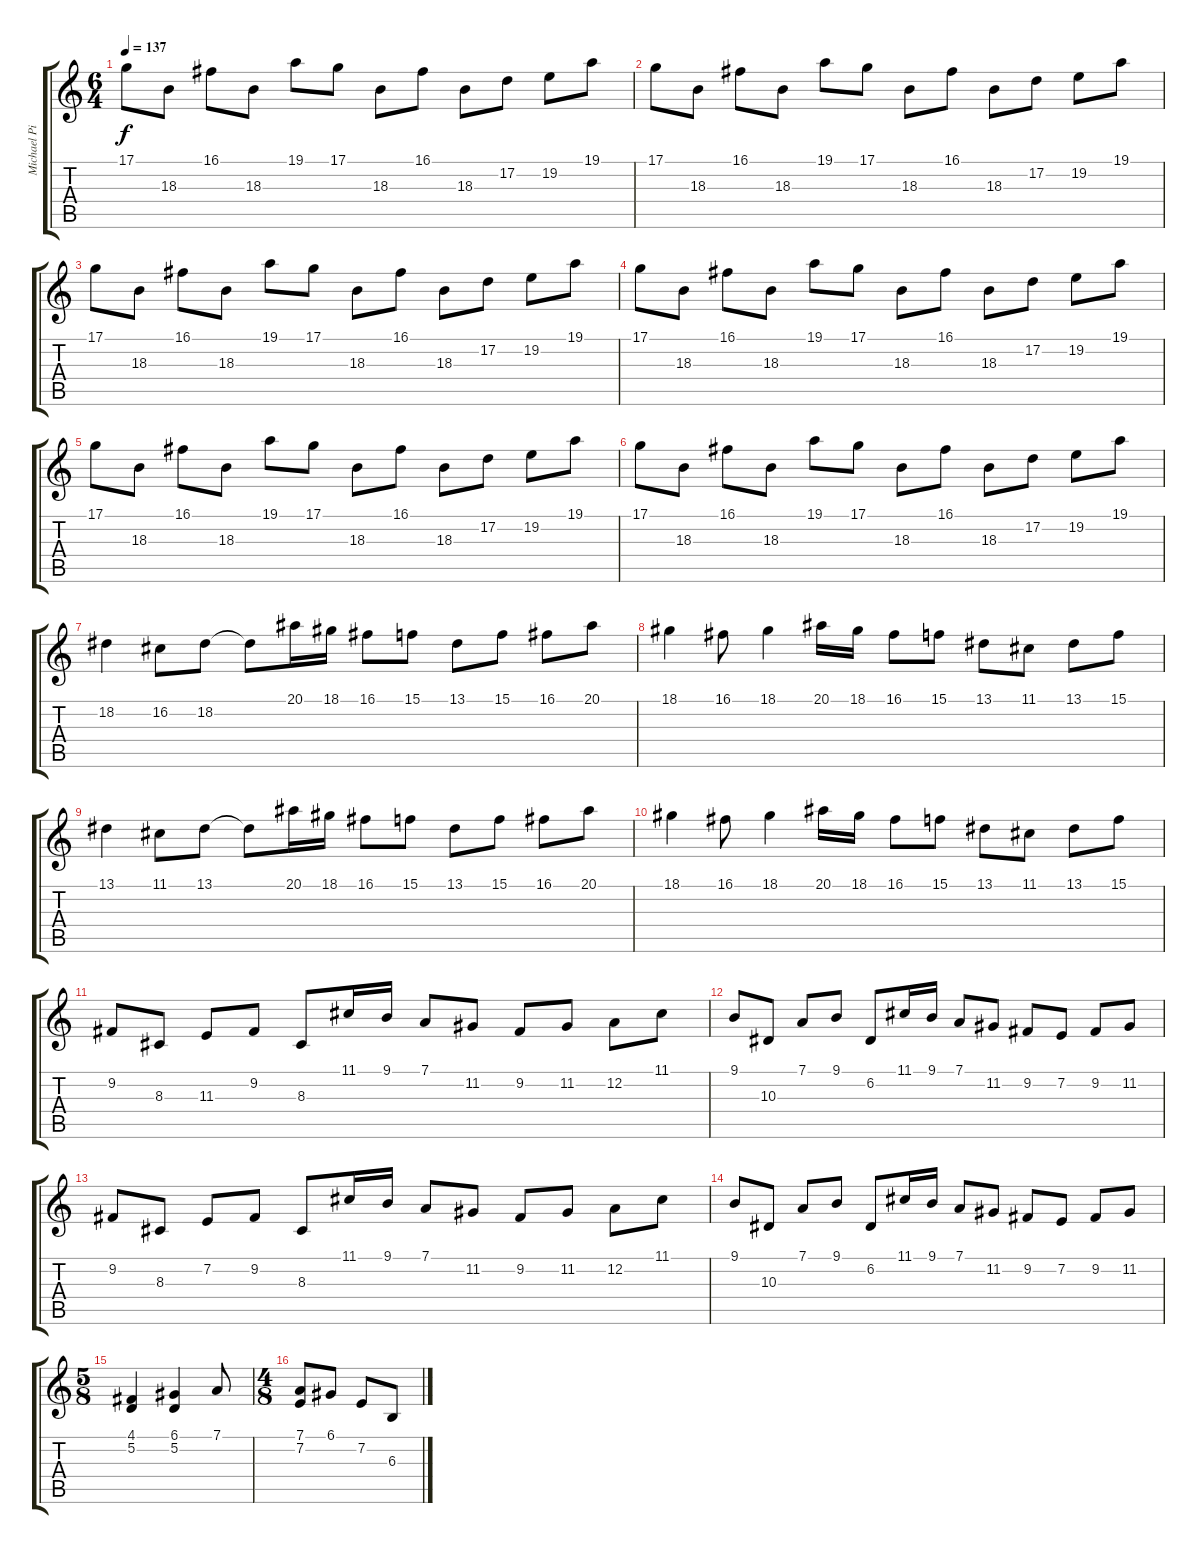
\track ("Michael Pinella" "Michael Pi") {instrument pad1newage}
\staff {score tabs}
\tuning (D4 A3 F3 C3 G2 D2) {hide}
\ts (6 4)
\tempo 137
\clef g2
\ks c
17.1.8{dy f} 18.3.8 16.1.8 18.3.8 19.1.8 17.1.8 18.3.8 16.1.8 18.3.8 17.2.8 19.2.8 19.1.8 |
17.1.8 18.3.8 16.1.8 18.3.8 19.1.8 17.1.8 18.3.8 16.1.8 18.3.8 17.2.8 19.2.8 19.1.8 |
17.1.8 18.3.8 16.1.8 18.3.8 19.1.8 17.1.8 18.3.8 16.1.8 18.3.8 17.2.8 19.2.8 19.1.8 |
17.1.8 18.3.8 16.1.8 18.3.8 19.1.8 17.1.8 18.3.8 16.1.8 18.3.8 17.2.8 19.2.8 19.1.8 |
17.1.8 18.3.8 16.1.8 18.3.8 19.1.8 17.1.8 18.3.8 16.1.8 18.3.8 17.2.8 19.2.8 19.1.8 |
17.1.8 18.3.8 16.1.8 18.3.8 19.1.8 17.1.8 18.3.8 16.1.8 18.3.8 17.2.8 19.2.8 19.1.8 |
18.2.4 16.2.8 18.2.8 18.2{t}.8 20.1.16 18.1.16 16.1.8 15.1.8 13.1.8 15.1.8 16.1.8 20.1.8 |
18.1.4 16.1.8 18.1.4 20.1.16 18.1.16 16.1.8 15.1.8 13.1.8 11.1.8 13.1.8 15.1.8 |
13.1.4 11.1.8 13.1.8 13.1{t}.8 20.1.16 18.1.16 16.1.8 15.1.8 13.1.8 15.1.8 16.1.8 20.1.8 |
18.1.4 16.1.8 18.1.4 20.1.16 18.1.16 16.1.8 15.1.8 13.1.8 11.1.8 13.1.8 15.1.8 |
9.2.8 8.3.8 11.3.8 9.2.8 8.3.8 11.1.16 9.1.16 7.1.8 11.2.8 9.2.8 11.2.8 12.2.8 11.1.8 |
9.1.8 10.3.8 7.1.8 9.1.8 6.2.8 11.1.16 9.1.16 7.1.8 11.2.8 9.2.8 7.2.8 9.2.8 11.2.8 |
9.2.8 8.3.8 7.2.8 9.2.8 8.3.8 11.1.16 9.1.16 7.1.8 11.2.8 9.2.8 11.2.8 12.2.8 11.1.8 |
9.1.8 10.3.8 7.1.8 9.1.8 6.2.8 11.1.16 9.1.16 7.1.8 11.2.8 9.2.8 7.2.8 9.2.8 11.2.8 |
\ts (5 8)
(4.1 5.2).4 (6.1 5.2).4 7.1.8 |
\ts (4 8)
(7.1 7.2).8 6.1.8 7.2.8 6.3.8
